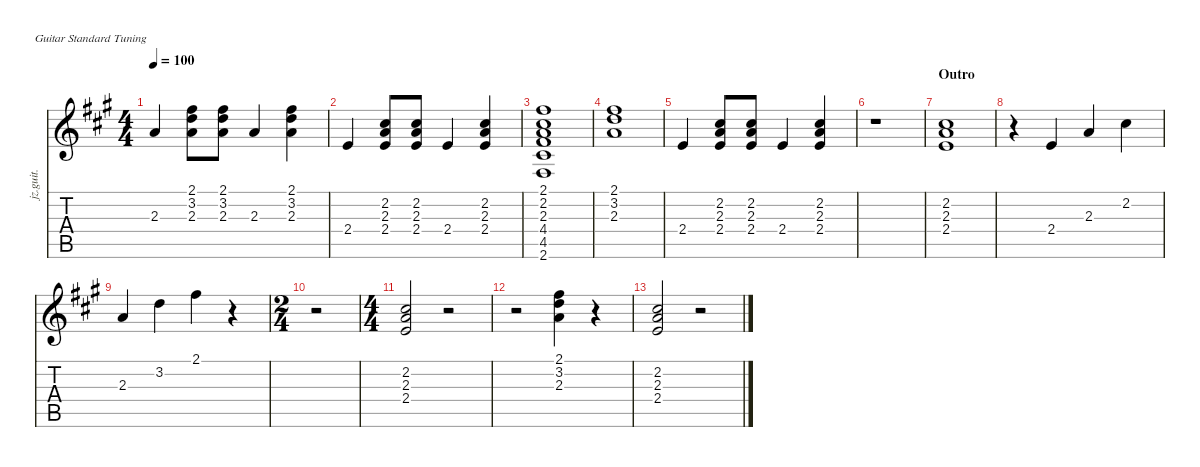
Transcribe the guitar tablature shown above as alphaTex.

\defaultSystemsLayout 4
\hideDynamics
\bracketExtendMode nobrackets
\otherSystemsTrackNameOrientation horizontal
\track ("my guitar (Armando)" "jz.guit.") {instrument electricguitarjazz}
\staff {score tabs}
\tuning (E4 B3 G3 D3 A2 E2)
\ts (4 4)
\tempo 100
\clef g2
\ks a
2.3{acc forcenatural}.4{dy f} (2.1{acc #} 3.2{acc forcenatural} 2.3{acc forcenatural}).8 (2.1{acc #} 3.2{acc forcenatural} 2.3{acc forcenatural}).8 2.3{acc forcenatural}.4 (2.1{acc #} 3.2{acc forcenatural} 2.3{acc forcenatural}).4 |
2.4{acc forcenatural}.4 (2.2{acc #} 2.3{acc forcenatural} 2.4{acc forcenatural}).8 (2.2{acc #} 2.3{acc forcenatural} 2.4{acc forcenatural}).8 2.4{acc forcenatural}.4 (2.2{acc #} 2.3{acc forcenatural} 2.4{acc forcenatural}).4 |
(2.1{acc #} 2.2{acc #} 2.3{acc forcenatural} 4.4{acc #} 4.5{acc #} 2.6{acc #}).1 |
(2.1{acc #} 3.2{acc forcenatural} 2.3{acc forcenatural}).1 |
2.4{acc forcenatural}.4 (2.2{acc #} 2.3{acc forcenatural} 2.4{acc forcenatural}).8 (2.2{acc #} 2.3{acc forcenatural} 2.4{acc forcenatural}).8 2.4{acc forcenatural}.4 (2.2{acc #} 2.3{acc forcenatural} 2.4{acc forcenatural}).4 |
r.1 |
\section ("" "Outro")
(2.2{acc #} 2.3{acc forcenatural} 2.4{acc forcenatural}).1 |
r.4 2.4{acc forcenatural}.4 2.3{acc forcenatural}.4 2.2{acc #}.4 |
2.3{acc forcenatural}.4 3.2{acc forcenatural}.4 2.1{acc #}.4 r.4 |
\ts (2 4)
r.2 |
\ts (4 4)
(2.2{acc #} 2.3{acc forcenatural} 2.4{acc forcenatural}).2 r.2 |
r.2 (2.1{acc #} 3.2{acc forcenatural} 2.3{acc forcenatural}).4 r.4 |
(2.2{acc #} 2.3{acc forcenatural} 2.4{acc forcenatural}).2 r.2
